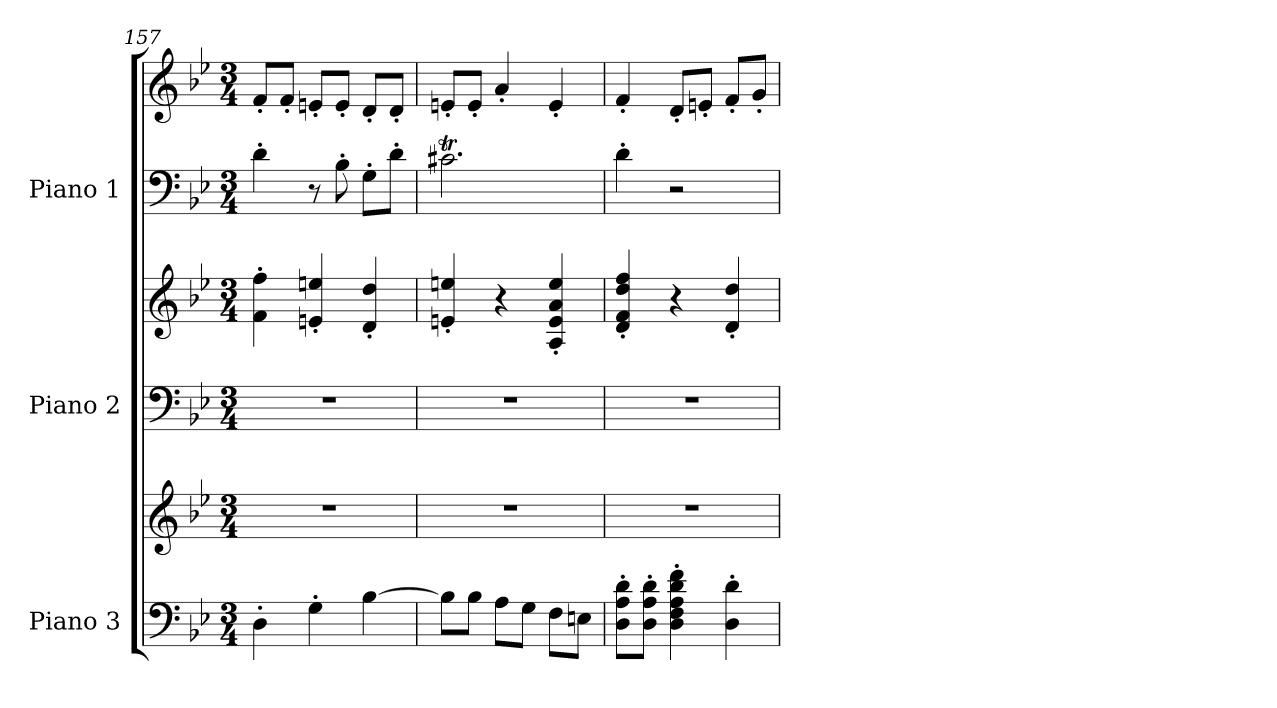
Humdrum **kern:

**kern	**kern	**kern	**kern	**kern	**kern
*part3	*part3	*part2	*part2	*part1	*part1
*staff6	*staff5	*staff4	*staff3	*staff2	*staff1
*I"Piano 3	*	*I"Piano 2	*	*I"Piano 1	*
*I'Pno. 3	*	*I'Pno. 2	*	*I'Pno. 1	*
*clefF4	*clefG2	*clefF4	*clefG2	*clefF4	*clefG2
*k[b-e-]	*k[b-e-]	*k[b-e-]	*k[b-e-]	*k[b-e-]	*k[b-e-]
*M3/4	*M3/4	*M3/4	*M3/4	*M3/4	*M3/4
=157	=157	=157	=157	=157	=157
4D'\	2.r	2.r	4f\' 4ff\'	4d'\	8f'/L
.	.	.	.	.	8f'/J
4G'\	.	.	4en/' 4een/'	8r	8en'/L
.	.	.	.	8B-'\	8e'/J
[4B-\	.	.	4d/' 4dd/'	8G'\L	8d'/L
.	.	.	.	8d'\J	8d'/J
=158	=158	=158	=158	=158	=158
8B-\L]	2.r	2.r	4en/' 4een/'	2.c#Xt\	8en'/L
8B-\J	.	.	.	.	8e'/J
8A\L	.	.	4r	.	4a'/
8G\J	.	.	.	.	.
8F\L	.	.	4A/' 4e/' 4a/' 4ee/'	.	4e'/
8En\J	.	.	.	.	.
=159	=159	=159	=159	=159	=159
8D\' 8A\' 8d\'L	2.r	2.r	4d/' 4f/' 4dd/' 4ff/'	4d'\	4f'/
8D\' 8A\' 8d\'J	.	.	.	.	.
4D\' 4F\' 4A\' 4d\' 4f\'	.	.	4r	2r	8d'/L
.	.	.	.	.	8en'/J
4D\' 4d\'	.	.	4d/' 4dd/'	.	8f'/L
.	.	.	.	.	8g'/J
=	=	=	=	=	=
*-	*-	*-	*-	*-	*-
